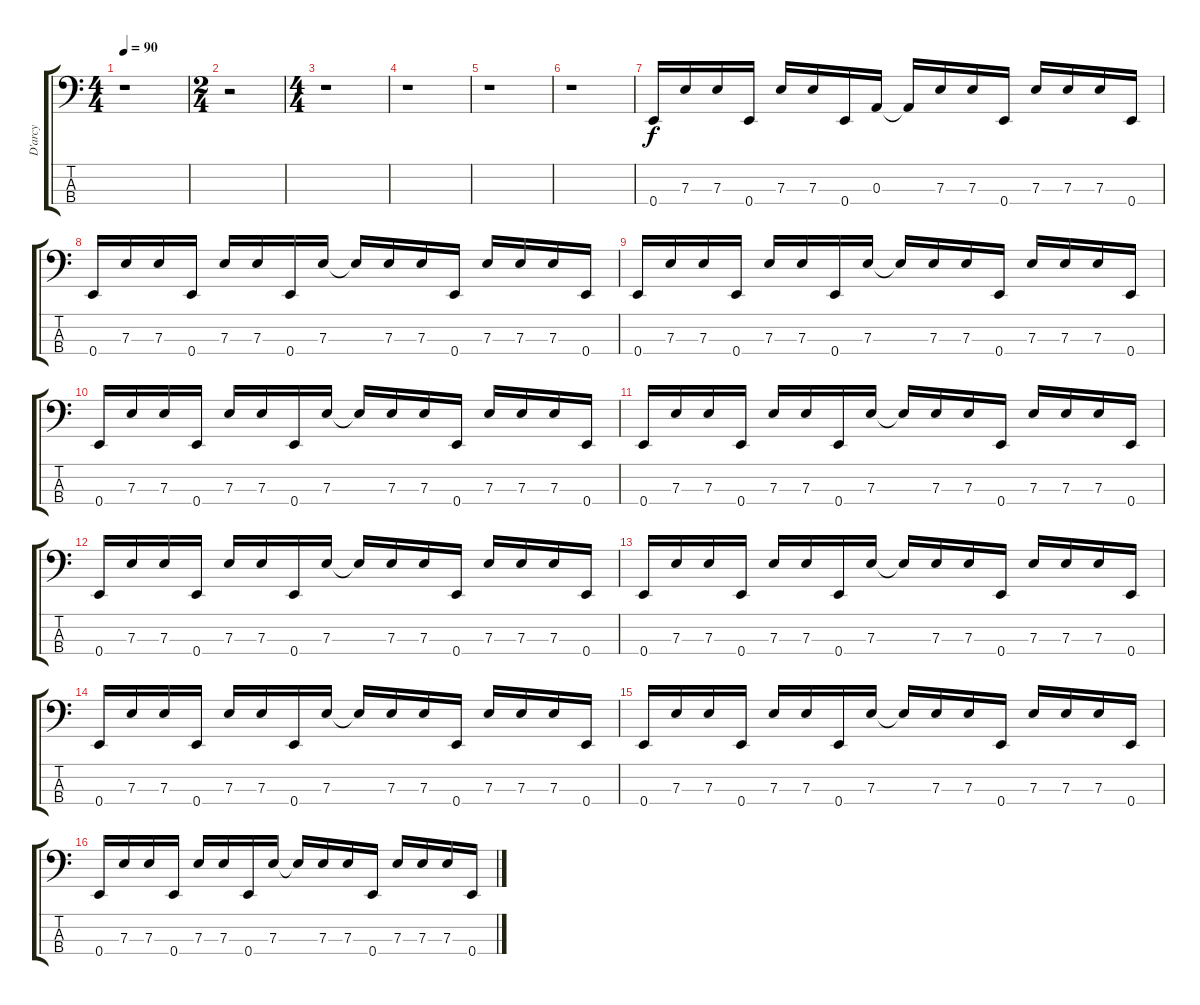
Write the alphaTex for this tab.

\track ("D'arcy" "D'arcy") {instrument fretlessbass}
\staff {score tabs}
\tuning (G2 D2 A1 E1) {hide}
\ts (4 4)
\tempo 90
\clef f4
\ks c
r.1{dy f instrument fretlessbass} |
\ts (2 4)
r.2 |
\ts (4 4)
r.1 |
r.1 |
r.1 |
r.1 |
0.4.16 7.3.16 7.3.16 0.4.16 7.3.16 7.3.16 0.4.16 0.3.16 0.3{t}.16 7.3.16 7.3.16 0.4.16 7.3.16 7.3.16 7.3.16 0.4.16 |
0.4.16 7.3.16 7.3.16 0.4.16 7.3.16 7.3.16 0.4.16 7.3.16 7.3{t}.16 7.3.16 7.3.16 0.4.16 7.3.16 7.3.16 7.3.16 0.4.16 |
0.4.16 7.3.16 7.3.16 0.4.16 7.3.16 7.3.16 0.4.16 7.3.16 7.3{t}.16 7.3.16 7.3.16 0.4.16 7.3.16 7.3.16 7.3.16 0.4.16 |
0.4.16 7.3.16 7.3.16 0.4.16 7.3.16 7.3.16 0.4.16 7.3.16 7.3{t}.16 7.3.16 7.3.16 0.4.16 7.3.16 7.3.16 7.3.16 0.4.16 |
0.4.16 7.3.16 7.3.16 0.4.16 7.3.16 7.3.16 0.4.16 7.3.16 7.3{t}.16 7.3.16 7.3.16 0.4.16 7.3.16 7.3.16 7.3.16 0.4.16 |
0.4.16 7.3.16 7.3.16 0.4.16 7.3.16 7.3.16 0.4.16 7.3.16 7.3{t}.16 7.3.16 7.3.16 0.4.16 7.3.16 7.3.16 7.3.16 0.4.16 |
0.4.16 7.3.16 7.3.16 0.4.16 7.3.16 7.3.16 0.4.16 7.3.16 7.3{t}.16 7.3.16 7.3.16 0.4.16 7.3.16 7.3.16 7.3.16 0.4.16 |
0.4.16 7.3.16 7.3.16 0.4.16 7.3.16 7.3.16 0.4.16 7.3.16 7.3{t}.16 7.3.16 7.3.16 0.4.16 7.3.16 7.3.16 7.3.16 0.4.16 |
0.4.16 7.3.16 7.3.16 0.4.16 7.3.16 7.3.16 0.4.16 7.3.16 7.3{t}.16 7.3.16 7.3.16 0.4.16 7.3.16 7.3.16 7.3.16 0.4.16 |
0.4.16 7.3.16 7.3.16 0.4.16 7.3.16 7.3.16 0.4.16 7.3.16 7.3{t}.16 7.3.16 7.3.16 0.4.16 7.3.16 7.3.16 7.3.16 0.4.16
